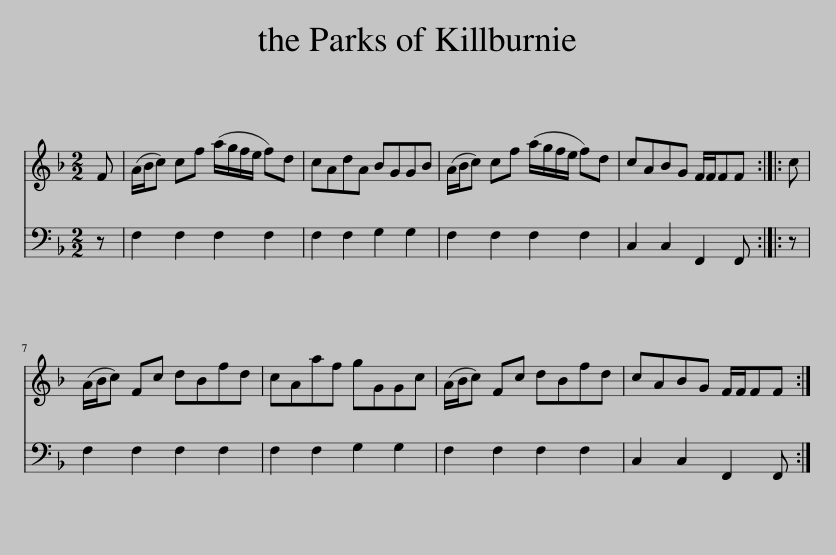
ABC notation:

X:1
%%score 1 2
L:1/8
M:2/2
I:linebreak $
K:F
V:1 treble
V:2 bass
V:1
 F | (A/B/c) cf (a/g/f/e/ f)d | cAdA BGGB | (A/B/c) cf (a/g/f/e/ f)d | cABG F/F/FF :: %5
 c |$ (A/B/c) Fc dBfd | cAaf gGGc | (A/B/c) Fc dBfd | cABG F/F/FF :| %10
V:2
 z | F,2 F,2 F,2 F,2 | F,2 F,2 G,2 G,2 | F,2 F,2 F,2 F,2 | C,2 C,2 F,,2 F,, :: %5
 z |$ F,2 F,2 F,2 F,2 | F,2 F,2 G,2 G,2 | F,2 F,2 F,2 F,2 | C,2 C,2 F,,2 F,, :| %10
